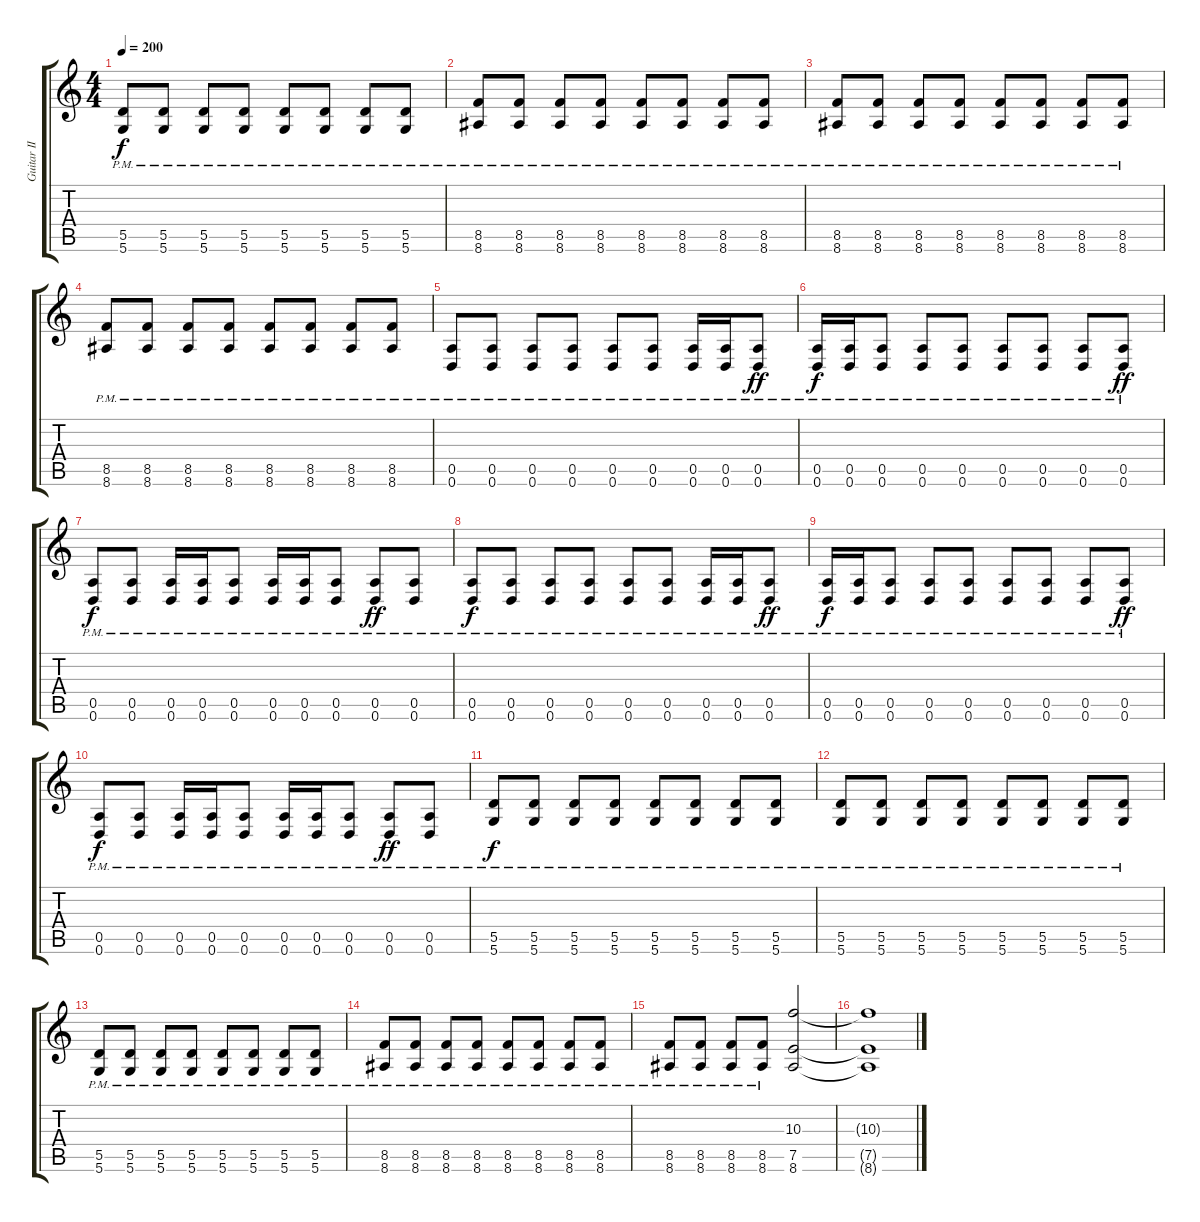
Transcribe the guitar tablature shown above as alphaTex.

\track ("Guitar II" "Guitar II") {instrument distortionguitar}
\staff {score tabs}
\tuning (E4 B3 G3 D3 A2 D2) {hide}
\ts (4 4)
\tempo 200
\clef g2
\ks c
(5.5{pm} 5.6{pm}).8{dy f} (5.5{pm} 5.6{pm}).8 (5.5{pm} 5.6{pm}).8 (5.5{pm} 5.6{pm}).8 (5.5{pm} 5.6{pm}).8 (5.5{pm} 5.6{pm}).8 (5.5{pm} 5.6{pm}).8 (5.5{pm} 5.6{pm}).8 |
(8.5{pm} 8.6{pm}).8 (8.5{pm} 8.6{pm}).8 (8.5{pm} 8.6{pm}).8 (8.5{pm} 8.6{pm}).8 (8.5{pm} 8.6{pm}).8 (8.5{pm} 8.6{pm}).8 (8.5{pm} 8.6{pm}).8 (8.5{pm} 8.6{pm}).8 |
(8.5{pm} 8.6{pm}).8 (8.5{pm} 8.6{pm}).8 (8.5{pm} 8.6{pm}).8 (8.5{pm} 8.6{pm}).8 (8.5{pm} 8.6{pm}).8 (8.5{pm} 8.6{pm}).8 (8.5{pm} 8.6{pm}).8 (8.5{pm} 8.6{pm}).8 |
(8.5{pm} 8.6{pm}).8 (8.5{pm} 8.6{pm}).8 (8.5{pm} 8.6{pm}).8 (8.5{pm} 8.6{pm}).8 (8.5{pm} 8.6{pm}).8 (8.5{pm} 8.6{pm}).8 (8.5{pm} 8.6{pm}).8 (8.5{pm} 8.6{pm}).8 |
(0.5{pm} 0.6{pm}).8 (0.5{pm} 0.6{pm}).8 (0.5{pm} 0.6{pm}).8 (0.5{pm} 0.6{pm}).8 (0.5{pm} 0.6{pm}).8 (0.5{pm} 0.6{pm}).8 (0.5{pm} 0.6{pm}).16 (0.5{pm} 0.6{pm}).16 (0.5{pm} 0.6{pm}).8{dy ff} |
(0.5{pm} 0.6{pm}).16{dy f} (0.5{pm} 0.6{pm}).16 (0.5{pm} 0.6{pm}).8 (0.5{pm} 0.6{pm}).8 (0.5{pm} 0.6{pm}).8 (0.5{pm} 0.6{pm}).8 (0.5{pm} 0.6{pm}).8 (0.5{pm} 0.6{pm}).8 (0.5{pm} 0.6{pm}).8{dy ff} |
(0.5{pm} 0.6{pm}).8{dy f} (0.5{pm} 0.6{pm}).8 (0.5{pm} 0.6{pm}).16 (0.5{pm} 0.6{pm}).16 (0.5{pm} 0.6{pm}).8 (0.5{pm} 0.6{pm}).16 (0.5{pm} 0.6{pm}).16 (0.5{pm} 0.6{pm}).8 (0.5{pm} 0.6{pm}).8{dy ff} (0.5{pm} 0.6{pm}).8 |
(0.5{pm} 0.6{pm}).8{dy f} (0.5{pm} 0.6{pm}).8 (0.5{pm} 0.6{pm}).8 (0.5{pm} 0.6{pm}).8 (0.5{pm} 0.6{pm}).8 (0.5{pm} 0.6{pm}).8 (0.5{pm} 0.6{pm}).16 (0.5{pm} 0.6{pm}).16 (0.5{pm} 0.6{pm}).8{dy ff} |
(0.5{pm} 0.6{pm}).16{dy f} (0.5{pm} 0.6{pm}).16 (0.5{pm} 0.6{pm}).8 (0.5{pm} 0.6{pm}).8 (0.5{pm} 0.6{pm}).8 (0.5{pm} 0.6{pm}).8 (0.5{pm} 0.6{pm}).8 (0.5{pm} 0.6{pm}).8 (0.5{pm} 0.6{pm}).8{dy ff} |
(0.5{pm} 0.6{pm}).8{dy f} (0.5{pm} 0.6{pm}).8 (0.5{pm} 0.6{pm}).16 (0.5{pm} 0.6{pm}).16 (0.5{pm} 0.6{pm}).8 (0.5{pm} 0.6{pm}).16 (0.5{pm} 0.6{pm}).16 (0.5{pm} 0.6{pm}).8 (0.5{pm} 0.6{pm}).8{dy ff} (0.5{pm} 0.6{pm}).8 |
(5.5{pm} 5.6{pm}).8{dy f} (5.5{pm} 5.6{pm}).8 (5.5{pm} 5.6{pm}).8 (5.5{pm} 5.6{pm}).8 (5.5{pm} 5.6{pm}).8 (5.5{pm} 5.6{pm}).8 (5.5{pm} 5.6{pm}).8 (5.5{pm} 5.6{pm}).8 |
(5.5{pm} 5.6{pm}).8 (5.5{pm} 5.6{pm}).8 (5.5{pm} 5.6{pm}).8 (5.5{pm} 5.6{pm}).8 (5.5{pm} 5.6{pm}).8 (5.5{pm} 5.6{pm}).8 (5.5{pm} 5.6{pm}).8 (5.5{pm} 5.6{pm}).8 |
(5.5{pm} 5.6{pm}).8 (5.5{pm} 5.6{pm}).8 (5.5{pm} 5.6{pm}).8 (5.5{pm} 5.6{pm}).8 (5.5{pm} 5.6{pm}).8 (5.5{pm} 5.6{pm}).8 (5.5{pm} 5.6{pm}).8 (5.5{pm} 5.6{pm}).8 |
(8.5{pm} 8.6{pm}).8 (8.5{pm} 8.6{pm}).8 (8.5{pm} 8.6{pm}).8 (8.5{pm} 8.6{pm}).8 (8.5{pm} 8.6{pm}).8 (8.5{pm} 8.6{pm}).8 (8.5{pm} 8.6{pm}).8 (8.5{pm} 8.6{pm}).8 |
(8.5{pm} 8.6{pm}).8 (8.5{pm} 8.6{pm}).8 (8.5{pm} 8.6{pm}).8 (8.5{pm} 8.6{pm}).8 (10.3 7.5 8.6).2 |
(10.3{t} 7.5{t} 8.6{t}).1
